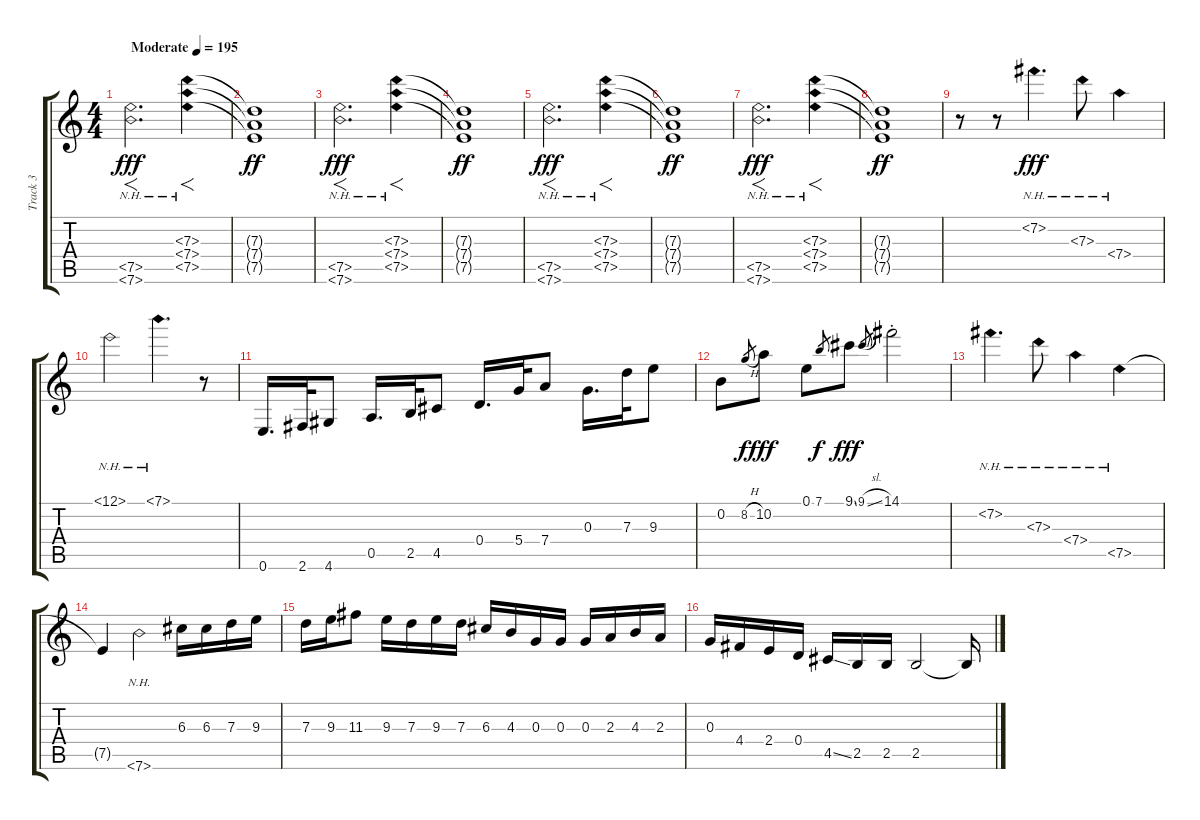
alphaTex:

\track ("Track 3" "Track 3") {instrument electricguitarjazz}
\staff {score tabs}
\tuning (E4 B3 G3 D3 A2 E2) {hide}
\ts (4 4)
\tempo (195 "Moderate")
\clef g2
\ks c
(7.5{nh} 7.6{nh}).2{f d dy fff instrument electricguitarjazz} (7.3{nh} 7.4{nh} 7.5{nh}).4{f} |
(7.3{t} 7.4{t} 7.5{t}).1{dy ff} |
(7.5{nh} 7.6{nh}).2{f d dy fff} (7.3{nh} 7.4{nh} 7.5{nh}).4{f} |
(7.3{t} 7.4{t} 7.5{t}).1{dy ff} |
(7.5{nh} 7.6{nh}).2{f d dy fff} (7.3{nh} 7.4{nh} 7.5{nh}).4{f} |
(7.3{t} 7.4{t} 7.5{t}).1{dy ff} |
(7.5{nh} 7.6{nh}).2{f d dy fff} (7.3{nh} 7.4{nh} 7.5{nh}).4{f} |
(7.3{t} 7.4{t} 7.5{t}).1{dy ff} |
r.8 r.8 7.2{nh}.4{d dy fff} 7.3{nh}.8 7.4{nh}.4 |
12.1{nh}.2 7.1{nh}.4{d} r.8 |
0.6.16{d} 2.6.32 4.6.8 0.5.16{d} 2.5.32 4.5.8 0.4.16{d} 5.4.32 7.4.8 0.3.16{d} 7.3.32 9.3.8 |
0.2.8 8.2{h}.8{gr dy f} 10.2.8{dy fff} 0.1.8 7.1.8{gr dy f} 9.1{ss}.8{dy fff} 9.1{sl}.8{gr} 14.1{st}.2 |
7.2{nh}.4{d} 7.3{nh}.8 7.4{nh}.4 7.5{nh}.4 |
7.5{t}.4 7.6{nh}.2 6.3.16 6.3.16 7.3.16 9.3.16 |
7.3.16 9.3.16 11.3.8 9.3.16 7.3.16 9.3.16 7.3.16 6.3.16 4.3.16 0.3.16 0.3.16 0.3.16 2.3.16 4.3.16 2.3.16 |
0.3.16 4.4.16 2.4.16 0.4.16 4.5{ss}.16 2.5.16 2.5.16 2.5.2 2.5{t}.16
